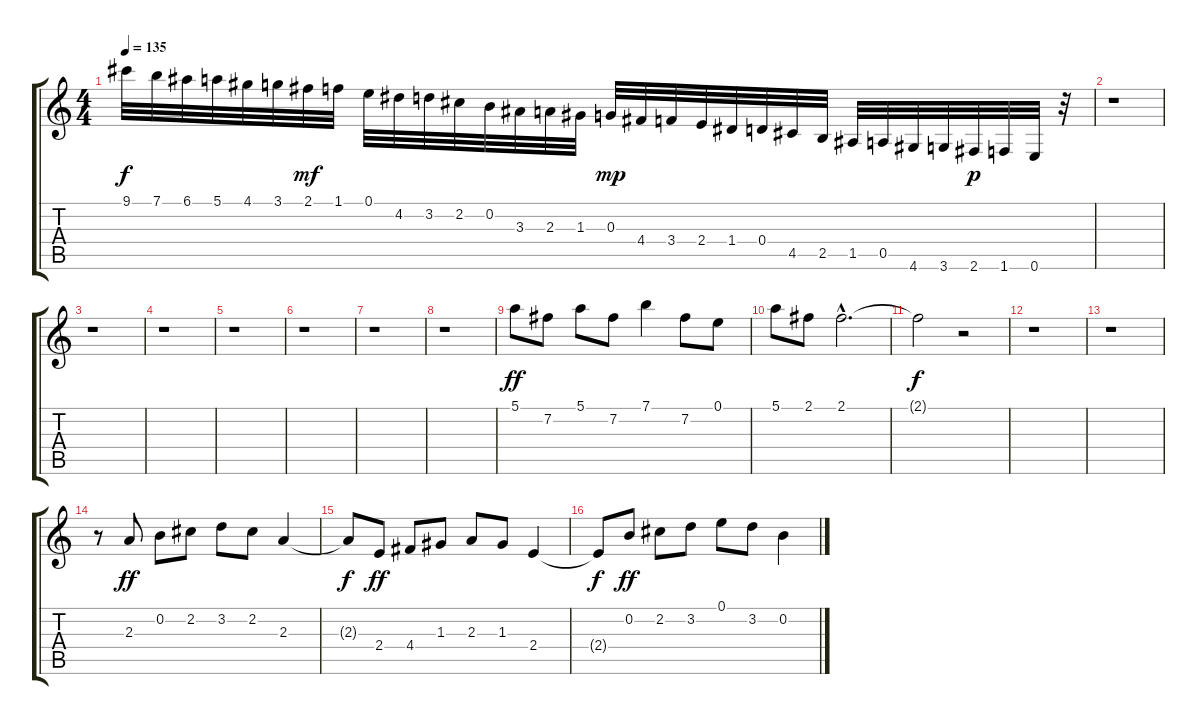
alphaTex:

\track "" {instrument distortionguitar}
\staff {score tabs}
\tuning (E4 B3 G3 D3 A2 E2) {hide}
\ts (4 4)
\tempo 135
\clef g2
\ks c
9.1.32{dy f} 7.1.32 6.1.32 5.1.32 4.1.32 3.1.32 2.1.32{dy mf} 1.1.32 0.1.32 4.2.32 3.2.32 2.2.32 0.2.32 3.3.32 2.3.32 1.3.32 0.3.32{dy mp} 4.4.32 3.4.32 2.4.32 1.4.32 0.4.32 4.5.32 2.5.32 1.5.32 0.5.32 4.6.32 3.6.32 2.6.32{dy p} 1.6.32 0.6.32 r.32 |
r.1 |
r.1 |
r.1 |
r.1 |
r.1 |
r.1 |
r.1 |
5.1.8{dy ff} 7.2.8 5.1.8 7.2.8 7.1.4 7.2.8 0.1.8 |
5.1.8 2.1.8 2.1{hac}.2{d} |
2.1{t}.2{dy f} r.2 |
r.1 |
r.1 |
r.8 2.3.8{dy ff} 0.2.8 2.2.8 3.2.8 2.2.8 2.3.4 |
2.3{t}.8{dy f} 2.4.8{dy ff} 4.4.8 1.3.8 2.3.8 1.3.8 2.4.4 |
2.4{t}.8{dy f} 0.2.8{dy ff} 2.2.8 3.2.8 0.1.8 3.2.8 0.2.4
